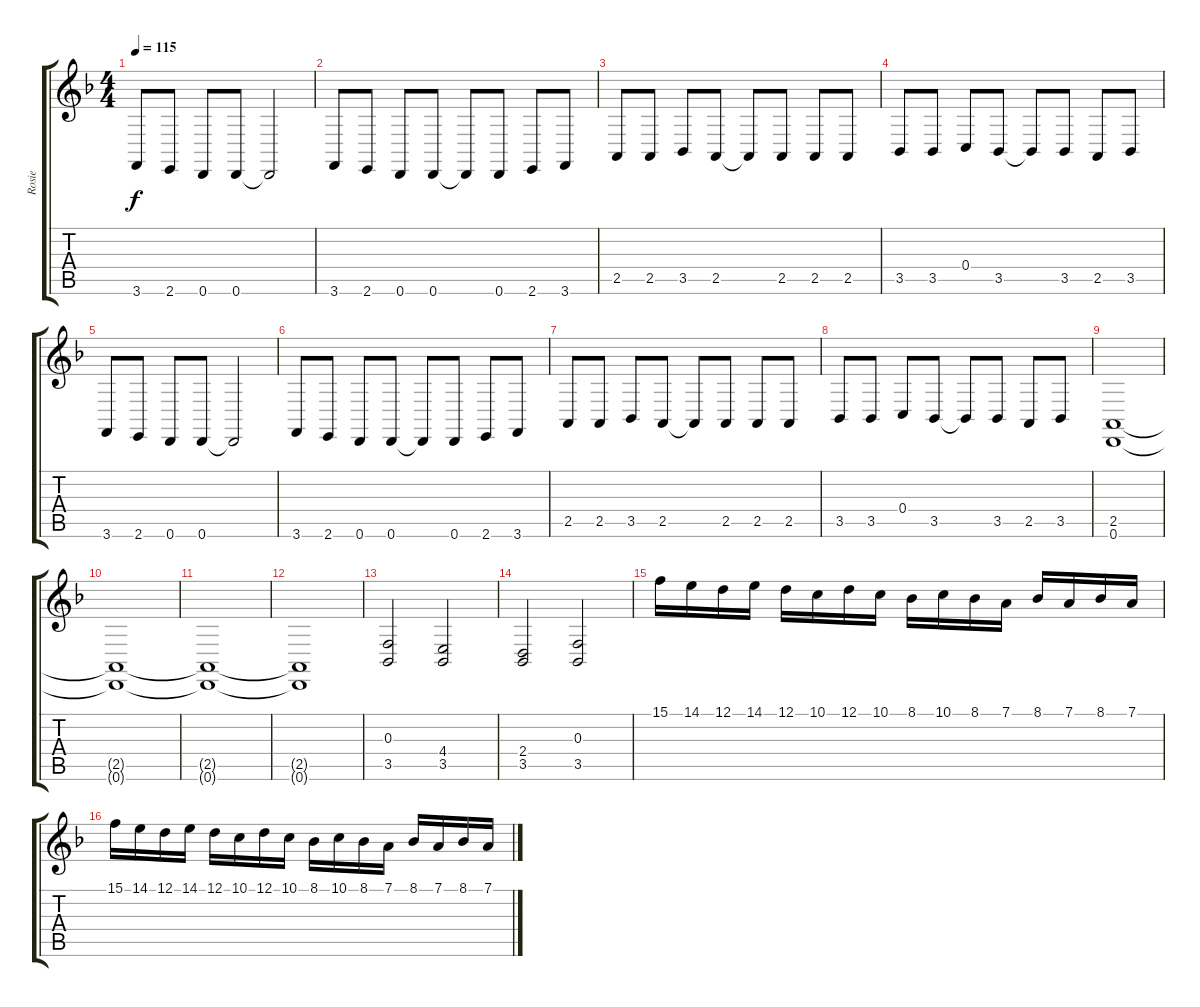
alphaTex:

\track ("Rosie" "Rosie") {instrument choiraahs}
\staff {score tabs}
\tuning (D4 A3 F3 C3 G2 D2) {hide}
\ts (4 4)
\tempo 115
\clef g2
\ks dminor
3.6.8{dy f} 2.6.8 0.6.8 0.6.8 0.6{t}.2 |
3.6.8 2.6.8 0.6.8 0.6.8 0.6{t}.8 0.6.8 2.6.8 3.6.8 |
2.5.8 2.5.8 3.5.8 2.5.8 2.5{t}.8 2.5.8 2.5.8 2.5.8 |
3.5.8 3.5.8 0.4.8 3.5.8 3.5{t}.8 3.5.8 2.5.8 3.5.8 |
3.6.8 2.6.8 0.6.8 0.6.8 0.6{t}.2 |
3.6.8 2.6.8 0.6.8 0.6.8 0.6{t}.8 0.6.8 2.6.8 3.6.8 |
2.5.8 2.5.8 3.5.8 2.5.8 2.5{t}.8 2.5.8 2.5.8 2.5.8 |
3.5.8 3.5.8 0.4.8 3.5.8 3.5{t}.8 3.5.8 2.5.8 3.5.8 |
(2.5 0.6).1 |
(2.5{t} 0.6{t}).1 |
(2.5{t} 0.6{t}).1 |
(2.5{t} 0.6{t}).1 |
(0.3 3.5).2 (4.4 3.5).2 |
(2.4 3.5).2 (0.3 3.5).2 |
15.1.16 14.1.16 12.1.16 14.1.16 12.1.16 10.1.16 12.1.16 10.1.16 8.1.16 10.1.16 8.1.16 7.1.16 8.1.16 7.1.16 8.1.16 7.1.16 |
15.1.16 14.1.16 12.1.16 14.1.16 12.1.16 10.1.16 12.1.16 10.1.16 8.1.16 10.1.16 8.1.16 7.1.16 8.1.16 7.1.16 8.1.16 7.1.16
